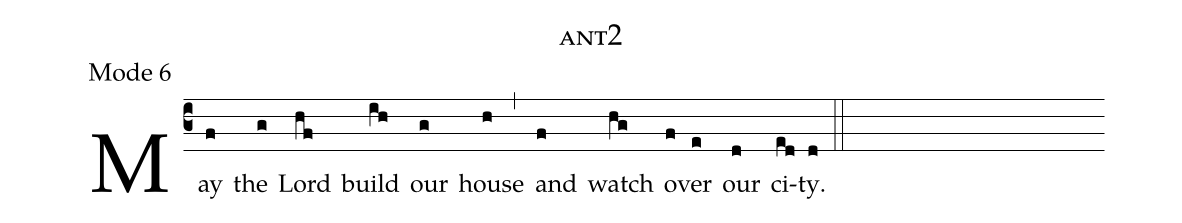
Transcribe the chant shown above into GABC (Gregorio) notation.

name: ant2;
annotation: Mode 6;
%%
(c3)
May(f) the(g) Lord(hf) build(ih) our(g) house(h) (,) and(f) watch(hg) o(f)ver(e) our(d) ci(ed)ty.(d) (::)
